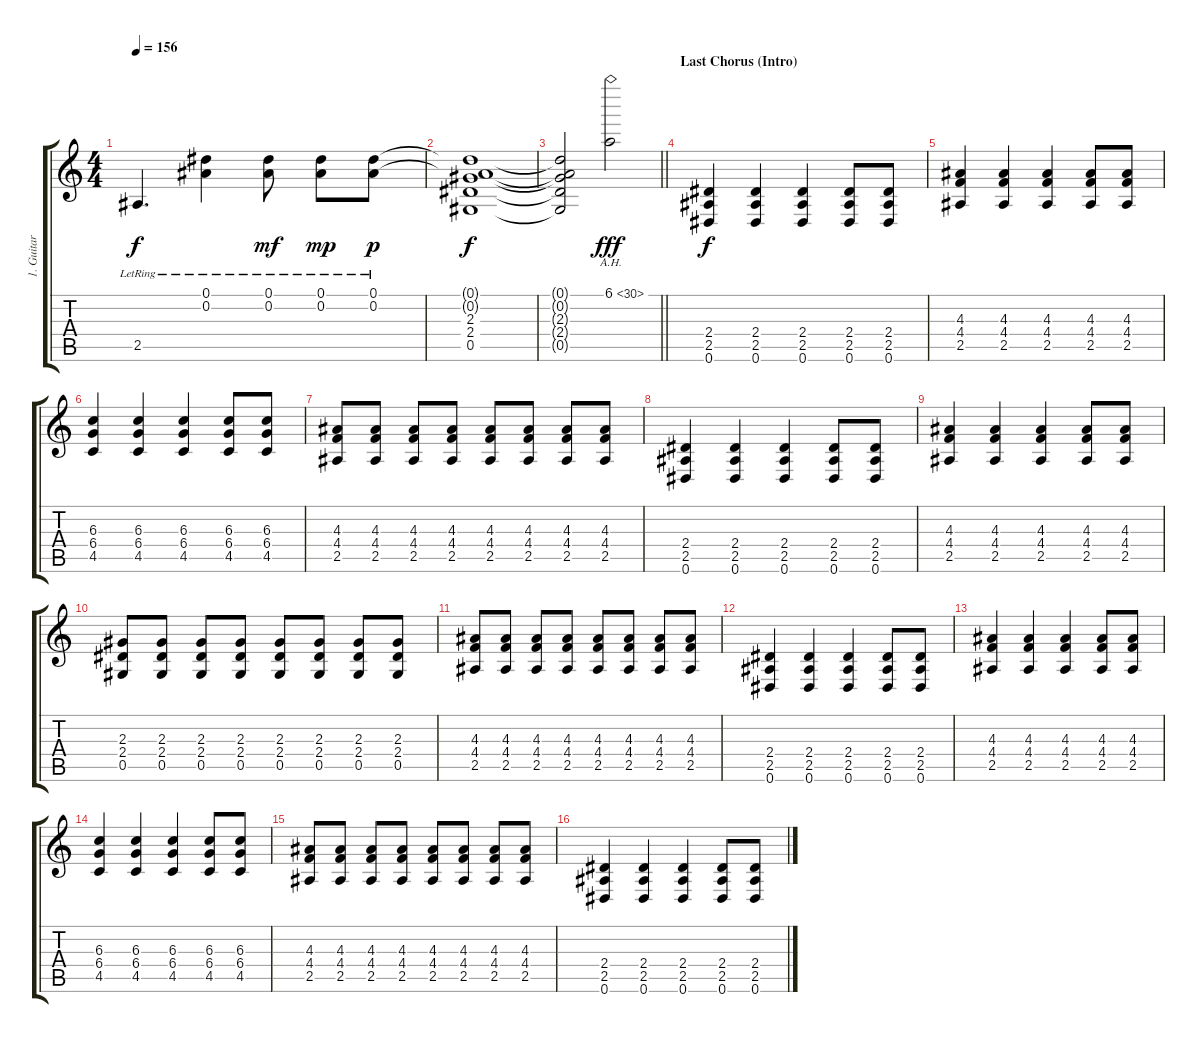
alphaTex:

\track ("1. Guitar" "1. Guitar") {instrument overdrivenguitar}
\staff {score tabs}
\tuning (Eb4 Bb3 Gb3 Db3 Ab2 Eb2) {hide}
\ts (4 4)
\tempo 156
\clef g2
\ks c
2.5{lr}.4{d dy f} (0.1{lr} 0.2{lr}).4 (0.1{lr} 0.2{lr}).8{dy mf} (0.1{lr} 0.2{lr}).8{dy mp} (0.1{lr} 0.2{lr}).8{dy p} |
(0.1{t} 0.2{t} 2.3 2.4 0.5).1{dy f} |
\barLineRight lightlight
(0.1{t} 0.2{t} 2.3{t} 2.4{t} 0.5{t}).2 6.1{ah 24}.2{dy fff volume 16 instrument overdrivenguitar} |
\section ("" "Last Chorus (Intro)")
(2.4 2.5 0.6).4{dy f} (2.4 2.5 0.6).4 (2.4 2.5 0.6).4 (2.4 2.5 0.6).8 (2.4 2.5 0.6).8 |
(4.3 4.4 2.5).4 (4.3 4.4 2.5).4 (4.3 4.4 2.5).4 (4.3 4.4 2.5).8 (4.3 4.4 2.5).8 |
(6.3 6.4 4.5).4 (6.3 6.4 4.5).4 (6.3 6.4 4.5).4 (6.3 6.4 4.5).8 (6.3 6.4 4.5).8 |
(4.3 4.4 2.5).8 (4.3 4.4 2.5).8 (4.3 4.4 2.5).8 (4.3 4.4 2.5).8 (4.3 4.4 2.5).8 (4.3 4.4 2.5).8 (4.3 4.4 2.5).8 (4.3 4.4 2.5).8 |
(2.4 2.5 0.6).4 (2.4 2.5 0.6).4 (2.4 2.5 0.6).4 (2.4 2.5 0.6).8 (2.4 2.5 0.6).8 |
(4.3 4.4 2.5).4 (4.3 4.4 2.5).4 (4.3 4.4 2.5).4 (4.3 4.4 2.5).8 (4.3 4.4 2.5).8 |
(2.3 2.4 0.5).8 (2.3 2.4 0.5).8 (2.3 2.4 0.5).8 (2.3 2.4 0.5).8 (2.3 2.4 0.5).8 (2.3 2.4 0.5).8 (2.3 2.4 0.5).8 (2.3 2.4 0.5).8 |
(4.3 4.4 2.5).8 (4.3 4.4 2.5).8 (4.3 4.4 2.5).8 (4.3 4.4 2.5).8 (4.3 4.4 2.5).8 (4.3 4.4 2.5).8 (4.3 4.4 2.5).8 (4.3 4.4 2.5).8 |
(2.4 2.5 0.6).4 (2.4 2.5 0.6).4 (2.4 2.5 0.6).4 (2.4 2.5 0.6).8 (2.4 2.5 0.6).8 |
(4.3 4.4 2.5).4 (4.3 4.4 2.5).4 (4.3 4.4 2.5).4 (4.3 4.4 2.5).8 (4.3 4.4 2.5).8 |
(6.3 6.4 4.5).4 (6.3 6.4 4.5).4 (6.3 6.4 4.5).4 (6.3 6.4 4.5).8 (6.3 6.4 4.5).8 |
(4.3 4.4 2.5).8 (4.3 4.4 2.5).8 (4.3 4.4 2.5).8 (4.3 4.4 2.5).8 (4.3 4.4 2.5).8 (4.3 4.4 2.5).8 (4.3 4.4 2.5).8 (4.3 4.4 2.5).8 |
(2.4 2.5 0.6).4 (2.4 2.5 0.6).4 (2.4 2.5 0.6).4 (2.4 2.5 0.6).8 (2.4 2.5 0.6).8
